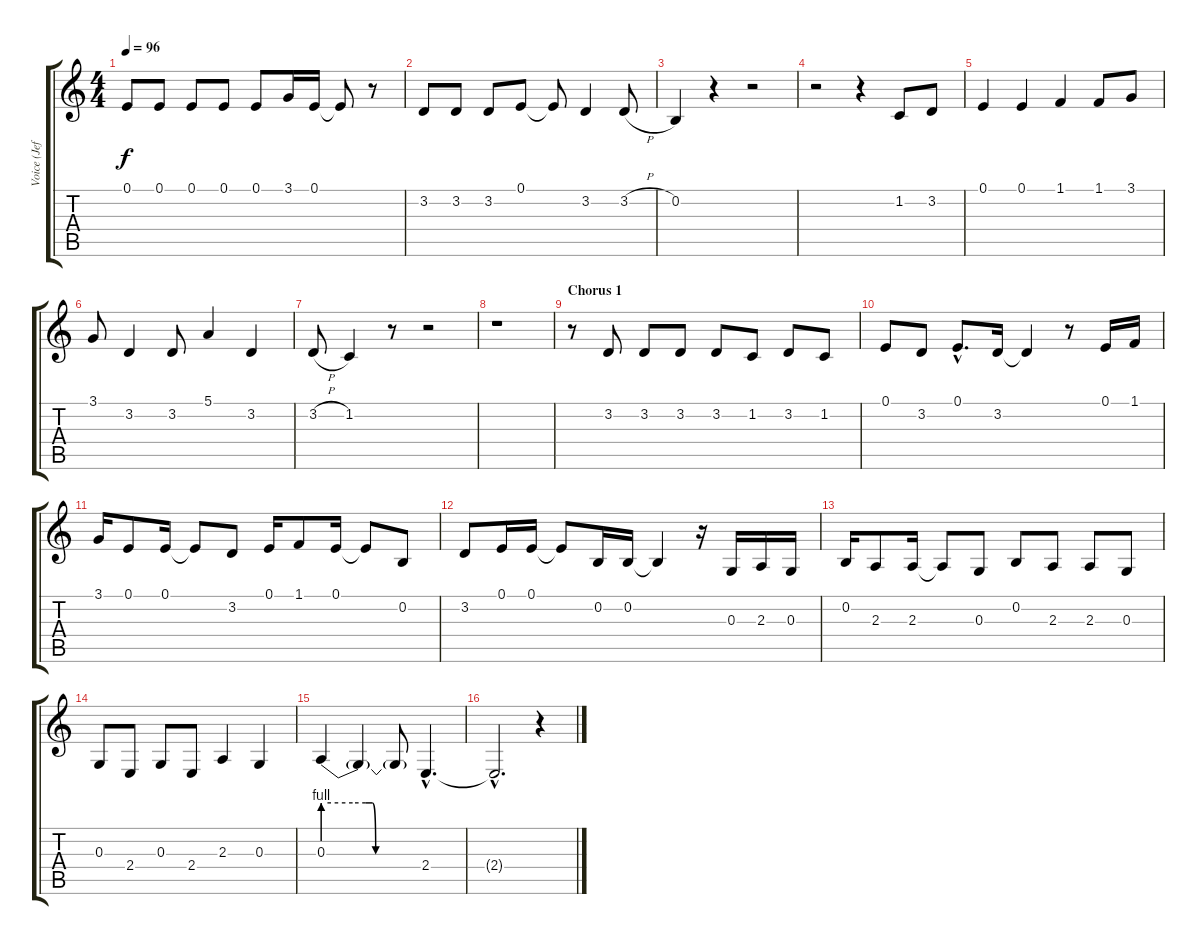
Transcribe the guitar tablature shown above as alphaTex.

\track ("Voice (Jeff)" "Voice (Jef") {instrument synthvoice}
\staff {score tabs}
\tuning (E4 B3 G3 D3 A2 E2) {hide}
\ts (4 4)
\tempo 96
\clef g2
\ks c
0.1.8{dy f} 0.1.8 0.1.8 0.1.8 0.1.8 3.1.16 0.1.16 0.1{t}.8 r.8 |
3.2.8 3.2.8 3.2.8 0.1.8 0.1{t}.8 3.2.4 3.2{h}.8 |
0.2.4 r.4 r.2 |
r.2 r.4 1.2.8 3.2.8 |
0.1.4 0.1.4 1.1.4 1.1.8 3.1.8 |
3.1.8 3.2.4 3.2.8 5.1.4 3.2.4 |
3.2{h}.8 1.2.4 r.8 r.2 |
r.1 |
\section ("" "Chorus 1")
r.8 3.2.8 3.2.8 3.2.8 3.2.8 1.2.8 3.2.8 1.2.8 |
0.1.8 3.2.8 0.1{hac}.8{d} 3.2.16 3.2{t}.4 r.8 0.1.16 1.1.16 |
3.1.16 0.1.8 0.1.16 0.1{t}.8 3.2.8 0.1.16 1.1.8 0.1.16 0.1{t}.8 0.2.8 |
3.2.8 0.1.16 0.1.16 0.1{t}.8 0.2.16 0.2.16 0.2{t}.4 r.16 0.3.16 2.3.16 0.3.16 |
0.2.16 2.3.8 2.3.16 2.3{t}.8 0.3.8 0.2.8 2.3.8 2.3.8 0.3.8 |
0.3.8 2.4.8 0.3.8 2.4.8 2.3.4 0.3.4 |
0.3{be (custom 0 4 18 4 26 4 30 4 32 0 40 0 60 0)}.4 0.3{t}.4 0.3{t}.8 2.4{hac}.4{d} |
2.4{hac t}.2{d} r.4
